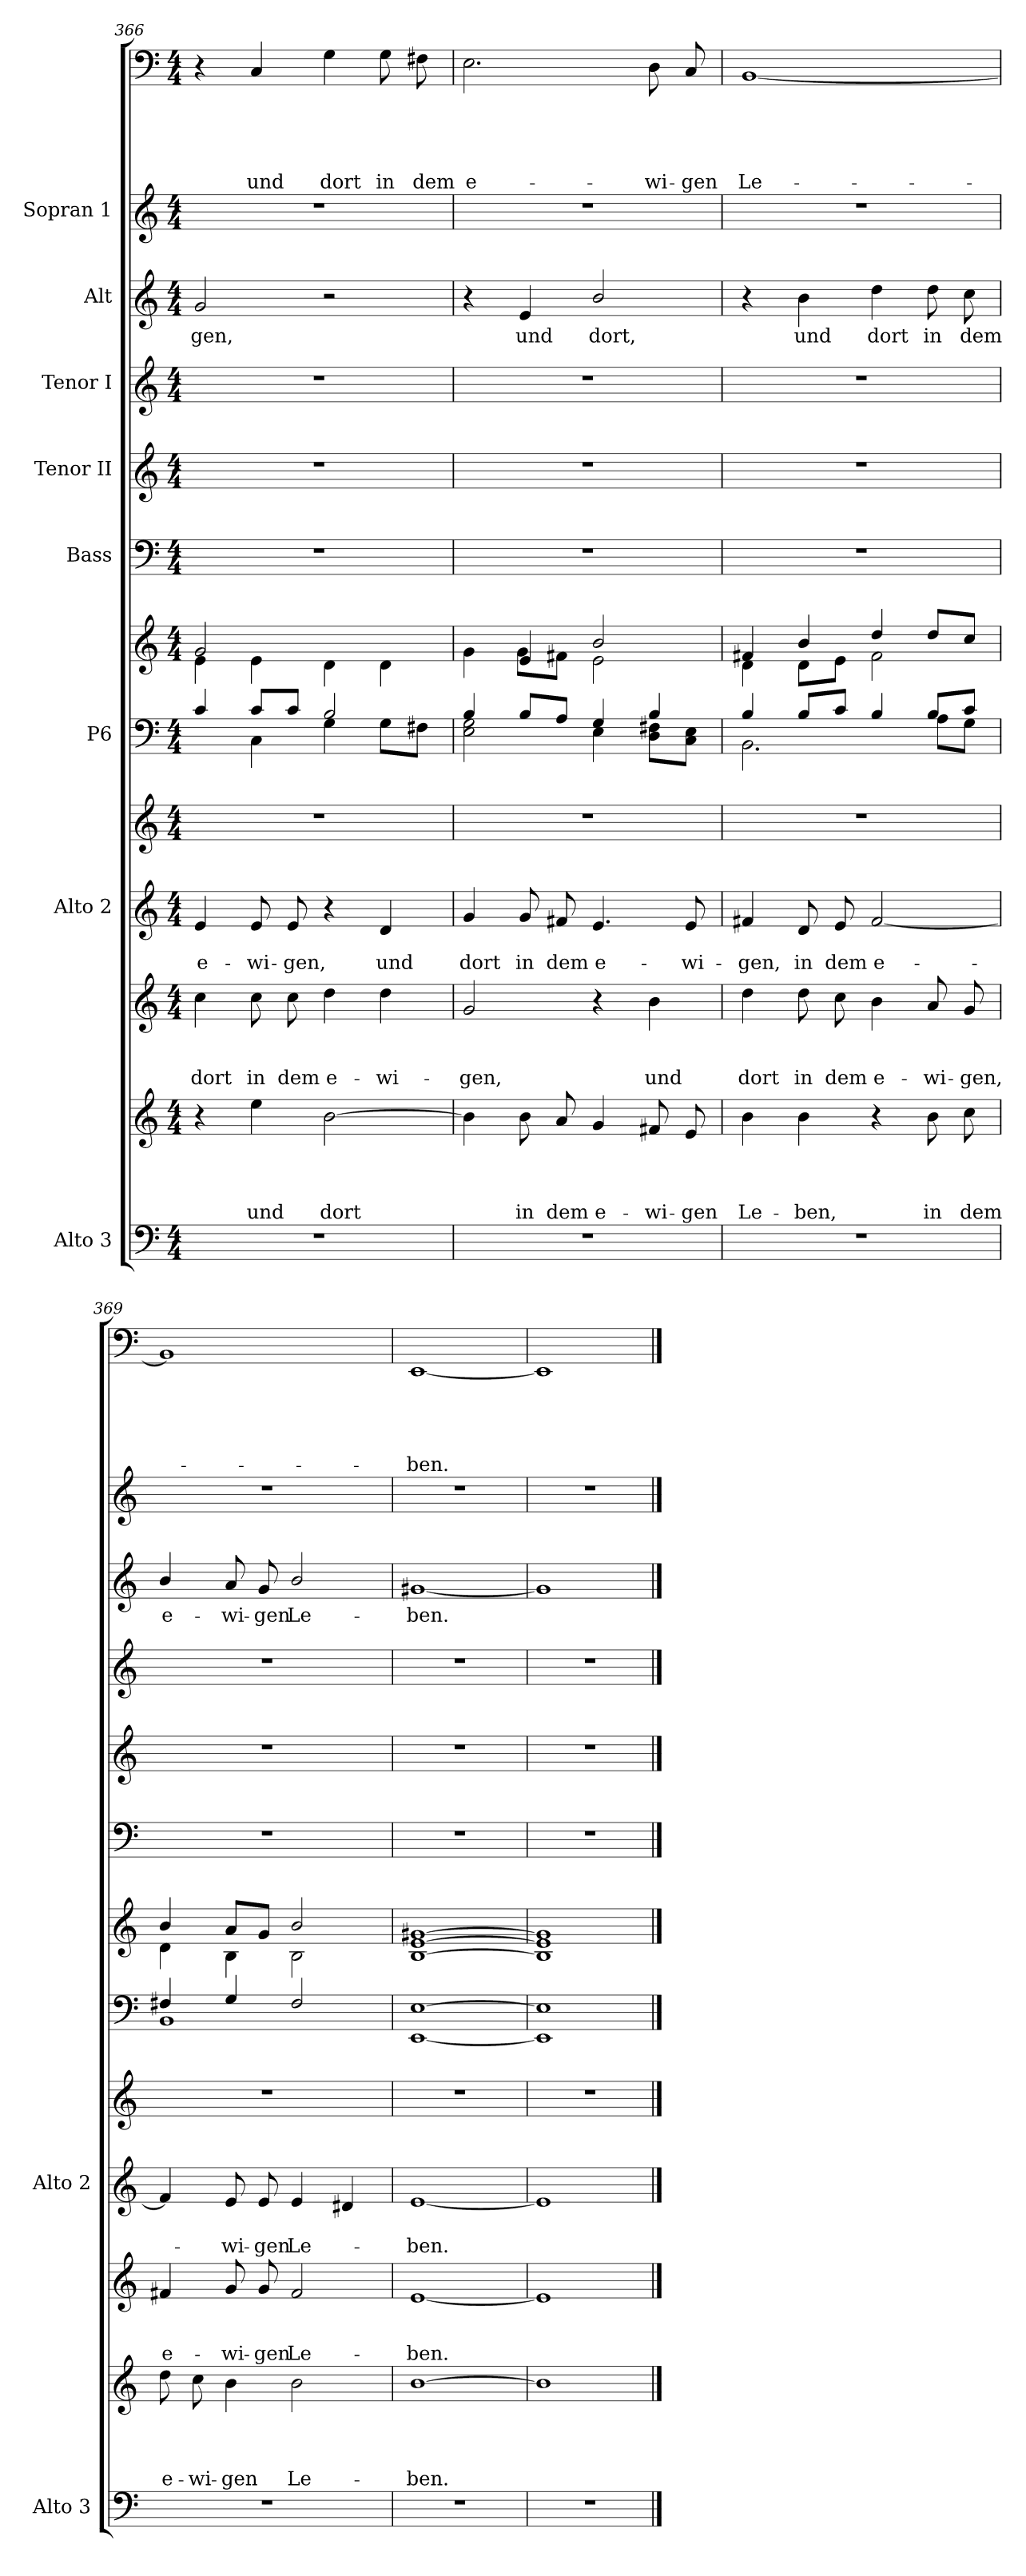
**kern	**kern	**text	**text	**text	**text	**kern	**text	**text	**text	**kern	**text	**text	**kern	**kern	**kern	**kern	**kern	**kern	**kern	**text	**kern	**kern	**text	**text	**text	**text	**text
*part11	*part10	*part10	*part10	*part10	*part10	*part9	*part9	*part9	*part9	*part8	*part8	*part8	*part8	*part7	*part7	*part6	*part5	*part4	*part3	*part3	*part2	*part1	*part1	*part1	*part1	*part1	*part1
*staff13	*staff12	*staff12	*staff12	*staff12	*staff12	*staff11	*staff11	*staff11	*staff11	*staff10	*staff10	*staff10	*staff9	*staff8	*staff7	*staff6	*staff5	*staff4	*staff3	*staff3	*staff2	*staff1	*staff1	*staff1	*staff1	*staff1	*staff1
*I"Alto 3	*	*	*	*	*	*	*	*	*	*I"Alto 2	*	*	*	*I"P6	*	*I"Bass	*I"Tenor II	*I"Tenor I	*I"Alt	*	*I"Sopran 1	*	*	*	*	*	*
*I'Alto 3	*	*	*	*	*	*	*	*	*	*I'Alto 2	*	*	*	*	*	*	*	*	*	*	*	*	*	*	*	*	*
*clefF4	*clefG2	*	*	*	*	*clefG2	*	*	*	*clefG2	*	*	*clefG2	*clefF4	*clefG2	*clefF4	*clefG2	*clefG2	*clefG2	*	*clefG2	*clefF4	*	*	*	*	*
*	*ITrd7c12	*	*	*	*	*ITrd7c12	*	*	*	*	*	*	*	*	*	*	*ITrd7c12	*ITrd7c12	*	*	*	*	*	*	*	*	*
*k[]	*k[]	*	*	*	*	*k[]	*	*	*	*k[]	*	*	*k[]	*k[]	*k[]	*k[]	*k[]	*k[]	*k[]	*	*k[]	*k[]	*	*	*	*	*
*C:	*C:	*	*	*	*	*C:	*	*	*	*C:	*	*	*C:	*C:	*C:	*C:	*C:	*C:	*C:	*	*C:	*C:	*	*	*	*	*
*M4/4	*M4/4	*	*	*	*	*M4/4	*	*	*	*M4/4	*	*	*M4/4	*M4/4	*M4/4	*M4/4	*M4/4	*M4/4	*M4/4	*	*M4/4	*M4/4	*	*	*	*	*
=366	=366	=366	=366	=366	=366	=366	=366	=366	=366	=366	=366	=366	=366	=366	=366	=366	=366	=366	=366	=366	=366	=366	=366	=366	=366	=366	=366
!	!	!	!	!	!	!	!	!	!LO:LY:b	!	!	!LO:LY:b	!	!	!	!	!	!	!	!LO:LY:b	!	!	!	!	!	!	!
*	*	*	*	*	*	*	*	*	*	*	*	*	*	*^	*^	*	*	*	*	*	*	*	*	*	*	*	*
*	*	*	*	*	*	*	*	*	*	*	*	*	*	*	*	*	*^	*	*	*	*	*	*	*	*	*	*	*	*
1r	4r	.	.	.	.	4c\	.	.	dort	4e/	.	e-	1r	4c/	4ryy	4e\	1ryy	2g/	1r	1r	1r	2g/	-gen,	1r	4r	.	.	.	.	.
!	!	!	!	!	!LO:LY:b	!	!	!	!LO:LY:b	!	!	!LO:LY:b	!	!	!	!	!	!	!	!	!	!	!	!	!	!	!	!	!	!LO:LY:b
.	4e\	.	.	.	und	8c\	.	.	in	8e/	.	-wi-	.	8c/L	4C\	4e\	.	.	.	.	.	.	.	.	4C/	.	.	.	.	und
!	!	!	!	!	!	!	!	!	!LO:LY:b	!	!	!LO:LY:b	!	!	!	!	!	!	!	!	!	!	!	!	!	!	!	!	!	!
.	.	.	.	.	.	8c\	.	.	dem	8e/	.	-gen,	.	8c/J	.	.	.	.	.	.	.	.	.	.	.	.	.	.	.	.
!	!	!	!	!	!LO:LY:b	!	!	!	!LO:LY:b	!	!	!	!	!	!	!	!	!	!	!	!	!	!	!	!	!	!	!	!	!LO:LY:b
.	[>2B\	.	.	.	dort	4d\	.	.	e-	4r	.	.	.	2B/	4G\	4d\	.	2ryy	.	.	.	2r	.	.	4G\	.	.	.	.	dort
!	!	!	!	!	!	!	!	!	!LO:LY:b	!	!	!LO:LY:b	!	!	!	!	!	!	!	!	!	!	!	!	!	!	!	!	!	!LO:LY:b
.	.	.	.	.	.	4d\	.	.	-wi-	4d/	.	und	.	.	8G\L	4d\	.	.	.	.	.	.	.	.	8G\	.	.	.	.	in
!	!	!	!	!	!	!	!	!	!	!	!	!	!	!	!	!	!	!	!	!	!	!	!	!	!	!	!	!	!	!LO:LY:b
.	.	.	.	.	.	.	.	.	.	.	.	.	.	.	8F#X\J	.	.	.	.	.	.	.	.	.	8F#X\	.	.	.	.	dem
=367	=367	=367	=367	=367	=367	=367	=367	=367	=367	=367	=367	=367	=367	=367	=367	=367	=367	=367	=367	=367	=367	=367	=367	=367	=367	=367	=367	=367	=367	=367
!	!	!	!	!	!	!	!	!	!LO:LY:b	!	!	!LO:LY:b	!	!	!	!	!	!	!	!	!	!	!	!	!	!	!	!	!	!LO:LY:b
1r	4B\]	.	.	.	.	2G/	.	.	-gen,	4g/	.	dort	1r	4B/	2E\ 2G\	4ryy	1ryy	4g\	1r	1r	1r	4r	.	1r	2.E\	.	.	.	.	e-
!	!	!	!	!	!LO:LY:b	!	!	!	!	!	!	!LO:LY:b	!	!	!	!	!	!	!	!	!	!	!LO:LY:b	!	!	!	!	!	!	!
.	8B\	.	.	.	in	.	.	.	.	8g/	.	in	.	8B/L	.	4e/	.	8g\L	.	.	.	4e/	und	.	.	.	.	.	.	.
!	!	!	!	!	!LO:LY:b	!	!	!	!	!	!	!LO:LY:b	!	!	!	!	!	!	!	!	!	!	!	!	!	!	!	!	!	!
.	8A/	.	.	.	dem	.	.	.	.	8f#X/	.	dem	.	8A/J	.	.	.	8f#X\J	.	.	.	.	.	.	.	.	.	.	.	.
!	!	!	!	!	!LO:LY:b	!	!	!	!	!	!	!LO:LY:b	!	!	!	!	!	!	!	!	!	!	!LO:LY:b	!	!	!	!	!	!	!
.	4G/	.	.	.	e-	4r	.	.	.	4.e/	.	e-	.	4G/	4E\	2b/	.	2e\	.	.	.	2b/	dort,	.	.	.	.	.	.	.
!	!	!	!	!	!LO:LY:b	!	!	!	!LO:LY:b	!	!	!	!	!	!	!	!	!	!	!	!	!	!	!	!	!	!	!	!	!LO:LY:b
.	8F#X/	.	.	.	-wi-	4B\	.	.	und	.	.	.	.	4B/	8D\ 8F#X\L	.	.	.	.	.	.	.	.	.	8D\	.	.	.	.	-wi-
!	!	!	!	!	!LO:LY:b	!	!	!	!	!	!	!LO:LY:b	!	!	!	!	!	!	!	!	!	!	!	!	!	!	!	!	!	!LO:LY:b
.	8E/	.	.	.	-gen	.	.	.	.	8e/	.	-wi-	.	.	8C\ 8E\J	.	.	.	.	.	.	.	.	.	8C/	.	.	.	.	-gen
!!LO:PB:g=z
=368	=368	=368	=368	=368	=368	=368	=368	=368	=368	=368	=368	=368	=368	=368	=368	=368	=368	=368	=368	=368	=368	=368	=368	=368	=368	=368	=368	=368	=368	=368
!	!	!	!	!	!LO:LY:b	!	!	!	!LO:LY:b	!	!	!LO:LY:b	!	!	!	!	!	!	!	!	!	!	!	!	!	!	!	!	!	!LO:LY:b
1r	4B\	.	.	.	Le-	4d\	.	.	dort	4f#X/	.	-gen,	1r	4B/	2.BB\	4f#X/	1ryy	4d\	1r	1r	1r	4r	.	1r	[<1BB	.	.	.	.	Le-
!	!	!	!	!	!LO:LY:b	!	!	!	!LO:LY:b	!	!	!LO:LY:b	!	!	!	!	!	!	!	!	!	!	!LO:LY:b	!	!	!	!	!	!	!
.	4B\	.	.	.	-ben,	8d\	.	.	in	8d/	.	in	.	8B/L	.	4b/	.	8d\L	.	.	.	4b\	und	.	.	.	.	.	.	.
!	!	!	!	!	!	!	!	!	!LO:LY:b	!	!	!LO:LY:b	!	!	!	!	!	!	!	!	!	!	!	!	!	!	!	!	!	!
.	.	.	.	.	.	8c\	.	.	dem	8e/	.	dem	.	8c/J	.	.	.	8e\J	.	.	.	.	.	.	.	.	.	.	.	.
!	!	!	!	!	!	!	!	!	!LO:LY:b	!	!	!LO:LY:b	!	!	!	!	!	!	!	!	!	!	!LO:LY:b	!	!	!	!	!	!	!
.	4r	.	.	.	.	4B\	.	.	e-	[<2f#/	.	e-	.	4B/	.	4dd/	.	2f#i\	.	.	.	4dd\	dort	.	.	.	.	.	.	.
!	!	!	!	!	!LO:LY:b	!	!	!	!LO:LY:b	!	!	!	!	!	!	!	!	!	!	!	!	!	!LO:LY:b	!	!	!	!	!	!	!
.	8B\	.	.	.	in	8A/	.	.	-wi-	.	.	.	.	8B/L	8A\L	8dd/L	.	.	.	.	.	8dd\	in	.	.	.	.	.	.	.
!	!	!	!	!	!LO:LY:b	!	!	!	!LO:LY:b	!	!	!	!	!	!	!	!	!	!	!	!	!	!LO:LY:b	!	!	!	!	!	!	!
.	8c\	.	.	.	dem	8G/	.	.	-gen,	.	.	.	.	8c/J	8G\J	8cc/J	.	.	.	.	.	8cc\	dem	.	.	.	.	.	.	.
=369	=369	=369	=369	=369	=369	=369	=369	=369	=369	=369	=369	=369	=369	=369	=369	=369	=369	=369	=369	=369	=369	=369	=369	=369	=369	=369	=369	=369	=369	=369
!	!	!	!	!	!LO:LY:b	!	!	!	!LO:LY:b	!	!	!	!	!	!	!	!	!	!	!	!	!	!LO:LY:b	!	!	!	!	!	!	!
1r	8d\	.	.	.	e-	4F#X/	.	.	e-	4f#/]	.	.	1r	4F#X/	1BB	4b/	1ryy	4d\	1r	1r	1r	4b/	e-	1r	1BB]	.	.	.	.	.
!	!	!	!	!	!LO:LY:b	!	!	!	!	!	!	!	!	!	!	!	!	!	!	!	!	!	!	!	!	!	!	!	!	!
.	8c\	.	.	.	-wi-	.	.	.	.	.	.	.	.	.	.	.	.	.	.	.	.	.	.	.	.	.	.	.	.	.
!	!	!	!	!	!LO:LY:b	!	!	!	!LO:LY:b	!	!	!LO:LY:b	!	!	!	!	!	!	!	!	!	!	!LO:LY:b	!	!	!	!	!	!	!
.	4B\	.	.	.	-gen	8G/	.	.	-wi-	8e/	.	-wi-	.	4G/	.	8a/L	.	4B\	.	.	.	8a/	-wi-	.	.	.	.	.	.	.
!	!	!	!	!	!	!	!	!	!LO:LY:b	!	!	!LO:LY:b	!	!	!	!	!	!	!	!	!	!	!LO:LY:b	!	!	!	!	!	!	!
.	.	.	.	.	.	8G/	.	.	-gen	8e/	.	-gen	.	.	.	8g/J	.	.	.	.	.	8g/	-gen	.	.	.	.	.	.	.
!	!	!	!	!	!LO:LY:b	!	!	!	!LO:LY:b	!	!	!LO:LY:b	!	!	!	!	!	!	!	!	!	!	!LO:LY:b	!	!	!	!	!	!	!
.	2B\	.	.	.	Le-	2F#/	.	.	Le-	4e/	.	Le-	.	2F#/	.	2b/	.	2B\	.	.	.	2b/	Le-	.	.	.	.	.	.	.
.	.	.	.	.	.	.	.	.	.	4d#X/	.	.	.	.	.	.	.	.	.	.	.	.	.	.	.	.	.	.	.	.
=370	=370	=370	=370	=370	=370	=370	=370	=370	=370	=370	=370	=370	=370	=370	=370	=370	=370	=370	=370	=370	=370	=370	=370	=370	=370	=370	=370	=370	=370	=370
!	!	!	!	!	!LO:LY:b	!	!	!	!LO:LY:b	!	!	!LO:LY:b	!	!	!	!	!	!	!	!	!	!	!LO:LY:b	!	!	!	!	!	!	!LO:LY:b
1r	[>1B	.	.	.	-ben.	[<1E	.	.	-ben.	[<1e	.	-ben.	1r	[>1E	[<1EE	[<1B [>1e [>1g#X	1ryy	1ryy	1r	1r	1r	[<1g#X	-ben.	1r	[<1EE	.	.	.	.	-ben.
=371	=371	=371	=371	=371	=371	=371	=371	=371	=371	=371	=371	=371	=371	=371	=371	=371	=371	=371	=371	=371	=371	=371	=371	=371	=371	=371	=371	=371	=371	=371
1r	1B]	.	.	.	.	1E]	.	.	.	1e]	.	.	1r	1E]	1EE]	1B] 1e] 1g#]	1ryy	1ryy	1r	1r	1r	1g#i]	.	1r	1EE]	.	.	.	.	.
*	*	*	*	*	*	*	*	*	*	*	*	*	*	*v	*v	*	*	*	*	*	*	*	*	*	*	*	*	*	*	*
*	*	*	*	*	*	*	*	*	*	*	*	*	*	*	*v	*v	*v	*	*	*	*	*	*	*	*	*	*	*	*
==	==	==	==	==	==	==	==	==	==	==	==	==	==	==	==	==	==	==	==	==	==	==	==	==	==	==	==
*-	*-	*-	*-	*-	*-	*-	*-	*-	*-	*-	*-	*-	*-	*-	*-	*-	*-	*-	*-	*-	*-	*-	*-	*-	*-	*-	*-
